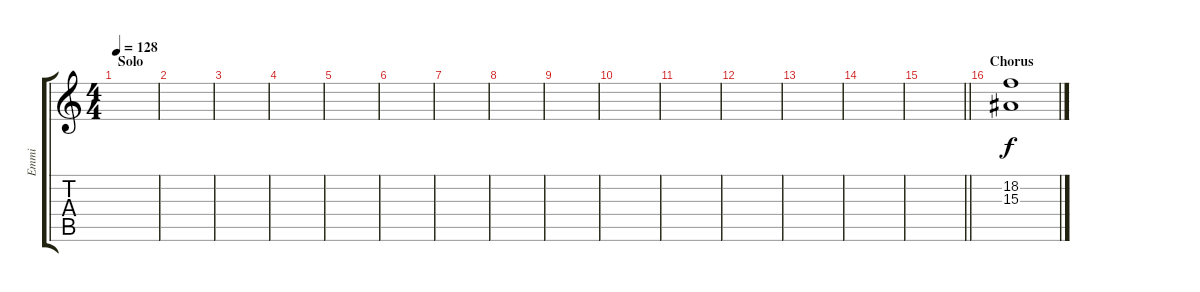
\track ("Emmi" "Emmi") {instrument stringensemble1}
\staff {score tabs}
\tuning (E4 B3 G3 D3 A2 E2) {hide}
\ts (4 4)
\section ("" "Solo")
\tempo 128
\clef g2
\ks c
|
|
|
|
|
|
|
|
|
|
|
|
|
|
\barLineRight lightlight
|
\section ("" "Chorus")
(18.2 15.3).1{volume 8}
